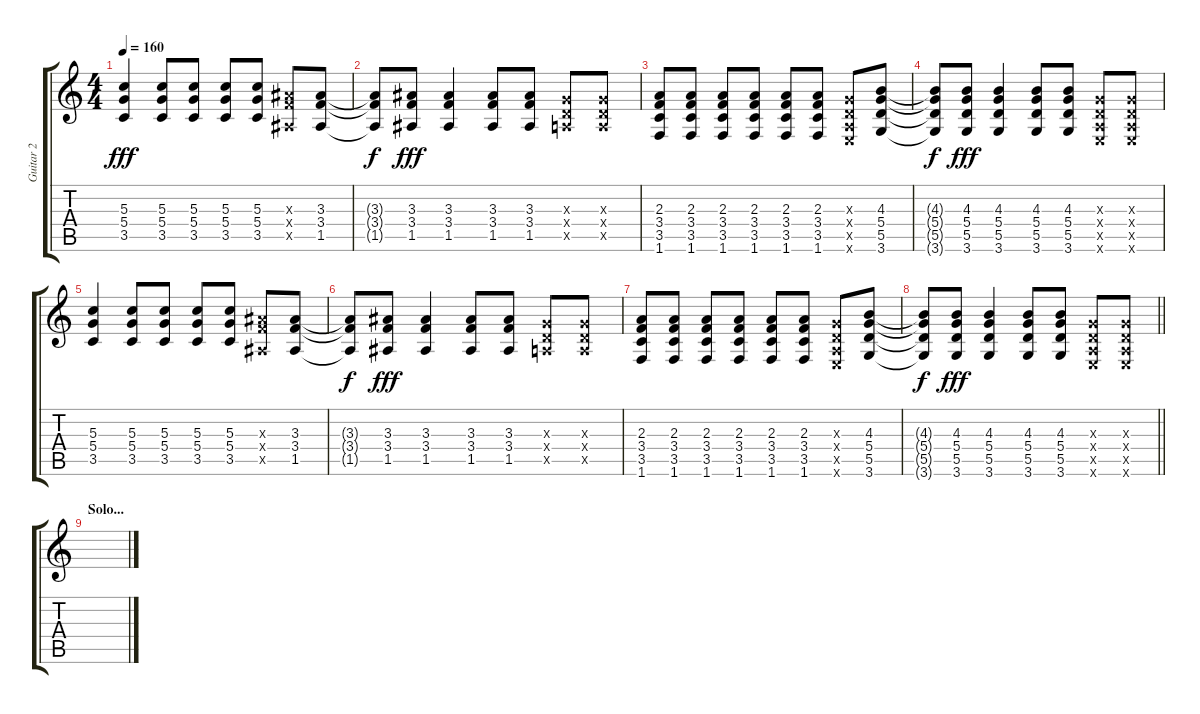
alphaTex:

\track ("Guitar 2 " "Guitar 2 ") {instrument distortionguitar}
\staff {score tabs}
\tuning (E4 B3 G3 D3 A2 E2) {hide}
\ts (4 4)
\tempo 160
\clef g2
\ks c
(5.3 5.4 3.5).4{dy fff} (5.3 5.4 3.5).8 (5.3 5.4 3.5).8 (5.3 5.4 3.5).8 (5.3 5.4 3.5).8 (3.3{x} 3.4{x} 1.5{x}).8 (3.3 3.4 1.5).8 |
(3.3{t} 3.4{t} 1.5{t}).8{dy f} (3.3 3.4 1.5).8{dy fff} (3.3 3.4 1.5).4 (3.3 3.4 1.5).8 (3.3 3.4 1.5).8 (0.3{x} 0.4{x} 0.5{x}).8 (0.3{x} 0.4{x} 0.5{x}).8 |
(2.3 3.4 3.5 1.6).8 (2.3 3.4 3.5 1.6).8 (2.3 3.4 3.5 1.6).8 (2.3 3.4 3.5 1.6).8 (2.3 3.4 3.5 1.6).8 (2.3 3.4 3.5 1.6).8 (0.3{x} 0.4{x} 0.5{x} 0.6{x}).8 (4.3 5.4 5.5 3.6).8 |
(4.3{t} 5.4{t} 5.5{t} 3.6{t}).8{dy f} (4.3 5.4 5.5 3.6).8{dy fff} (4.3 5.4 5.5 3.6).4 (4.3 5.4 5.5 3.6).8 (4.3 5.4 5.5 3.6).8 (0.3{x} 0.4{x} 0.5{x} 0.6{x}).8 (0.3{x} 0.4{x} 0.5{x} 0.6{x}).8 |
(5.3 5.4 3.5).4 (5.3 5.4 3.5).8 (5.3 5.4 3.5).8 (5.3 5.4 3.5).8 (5.3 5.4 3.5).8 (3.3{x} 3.4{x} 1.5{x}).8 (3.3 3.4 1.5).8 |
(3.3{t} 3.4{t} 1.5{t}).8{dy f} (3.3 3.4 1.5).8{dy fff} (3.3 3.4 1.5).4 (3.3 3.4 1.5).8 (3.3 3.4 1.5).8 (0.3{x} 0.4{x} 0.5{x}).8 (0.3{x} 0.4{x} 0.5{x}).8 |
(2.3 3.4 3.5 1.6).8 (2.3 3.4 3.5 1.6).8 (2.3 3.4 3.5 1.6).8 (2.3 3.4 3.5 1.6).8 (2.3 3.4 3.5 1.6).8 (2.3 3.4 3.5 1.6).8 (0.3{x} 0.4{x} 0.5{x} 0.6{x}).8 (4.3 5.4 5.5 3.6).8 |
\barLineRight lightlight
(4.3{t} 5.4{t} 5.5{t} 3.6{t}).8{dy f} (4.3 5.4 5.5 3.6).8{dy fff} (4.3 5.4 5.5 3.6).4 (4.3 5.4 5.5 3.6).8 (4.3 5.4 5.5 3.6).8 (0.3{x} 0.4{x} 0.5{x} 0.6{x}).8 (0.3{x} 0.4{x} 0.5{x} 0.6{x}).8 |
\section ("" "Solo...")
